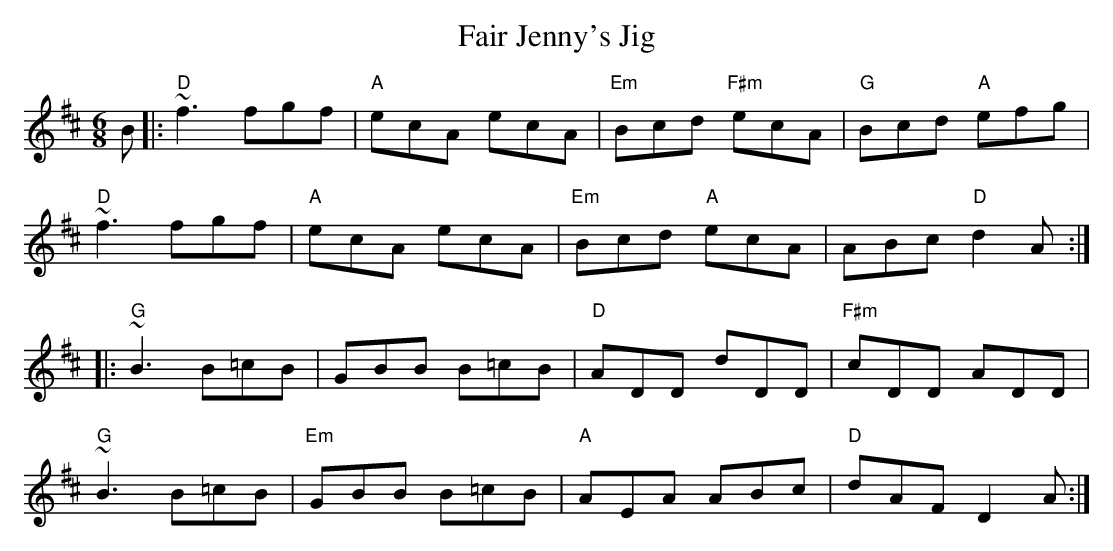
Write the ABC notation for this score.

X:1
T: Fair Jenny's Jig
M: 6/8
L: 1/8
K: D
B|:\
"D"~f3 fgf|"A"ecA ecA|"Em"Bcd "F#m"ecA|"G"Bcd "A"efg|
"D"~f3 fgf|"A"ecA ecA|"Em"Bcd "A"ecA|ABc "D"d2A:|
|:\
"G"~B3 B=cB|GBB B=cB|"D"ADD dDD|"F#m"cDD ADD|
"G"~B3 B=cB|"Em"GBB B=cB|"A"AEA ABc|"D"dAF D2A:|
